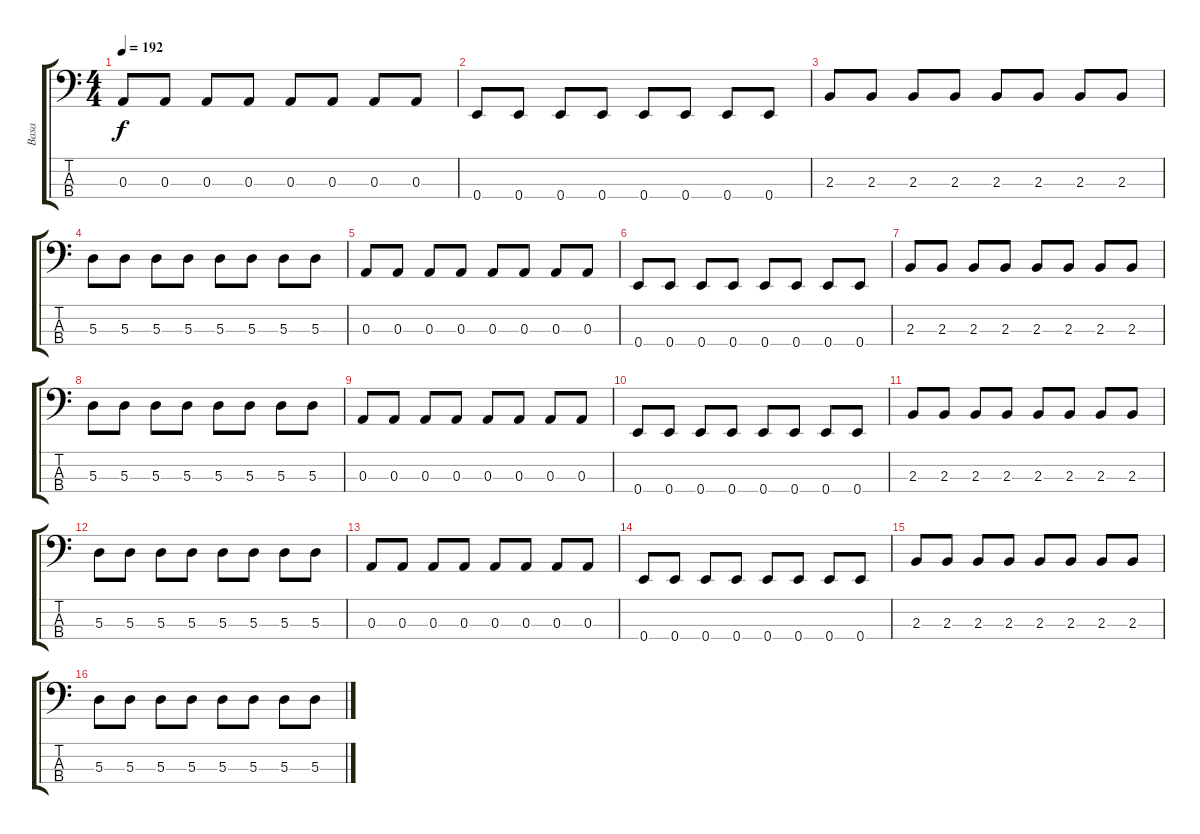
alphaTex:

\track ("Basa" "Basa") {instrument electricbasspick}
\staff {score tabs}
\tuning (G2 D2 A1 E1) {hide}
\ts (4 4)
\tempo 192
\clef f4
\ks c
0.3.8{dy f} 0.3.8 0.3.8 0.3.8 0.3.8 0.3.8 0.3.8 0.3.8 |
0.4.8 0.4.8 0.4.8 0.4.8 0.4.8 0.4.8 0.4.8 0.4.8 |
2.3.8 2.3.8 2.3.8 2.3.8 2.3.8 2.3.8 2.3.8 2.3.8 |
5.3.8 5.3.8 5.3.8 5.3.8 5.3.8 5.3.8 5.3.8 5.3.8 |
0.3.8 0.3.8 0.3.8 0.3.8 0.3.8 0.3.8 0.3.8 0.3.8 |
0.4.8 0.4.8 0.4.8 0.4.8 0.4.8 0.4.8 0.4.8 0.4.8 |
2.3.8 2.3.8 2.3.8 2.3.8 2.3.8 2.3.8 2.3.8 2.3.8 |
5.3.8 5.3.8 5.3.8 5.3.8 5.3.8 5.3.8 5.3.8 5.3.8 |
0.3.8 0.3.8 0.3.8 0.3.8 0.3.8 0.3.8 0.3.8 0.3.8 |
0.4.8 0.4.8 0.4.8 0.4.8 0.4.8 0.4.8 0.4.8 0.4.8 |
2.3.8 2.3.8 2.3.8 2.3.8 2.3.8 2.3.8 2.3.8 2.3.8 |
5.3.8 5.3.8 5.3.8 5.3.8 5.3.8 5.3.8 5.3.8 5.3.8 |
0.3.8 0.3.8 0.3.8 0.3.8 0.3.8 0.3.8 0.3.8 0.3.8 |
0.4.8 0.4.8 0.4.8 0.4.8 0.4.8 0.4.8 0.4.8 0.4.8 |
2.3.8 2.3.8 2.3.8 2.3.8 2.3.8 2.3.8 2.3.8 2.3.8 |
5.3.8 5.3.8 5.3.8 5.3.8 5.3.8 5.3.8 5.3.8 5.3.8
